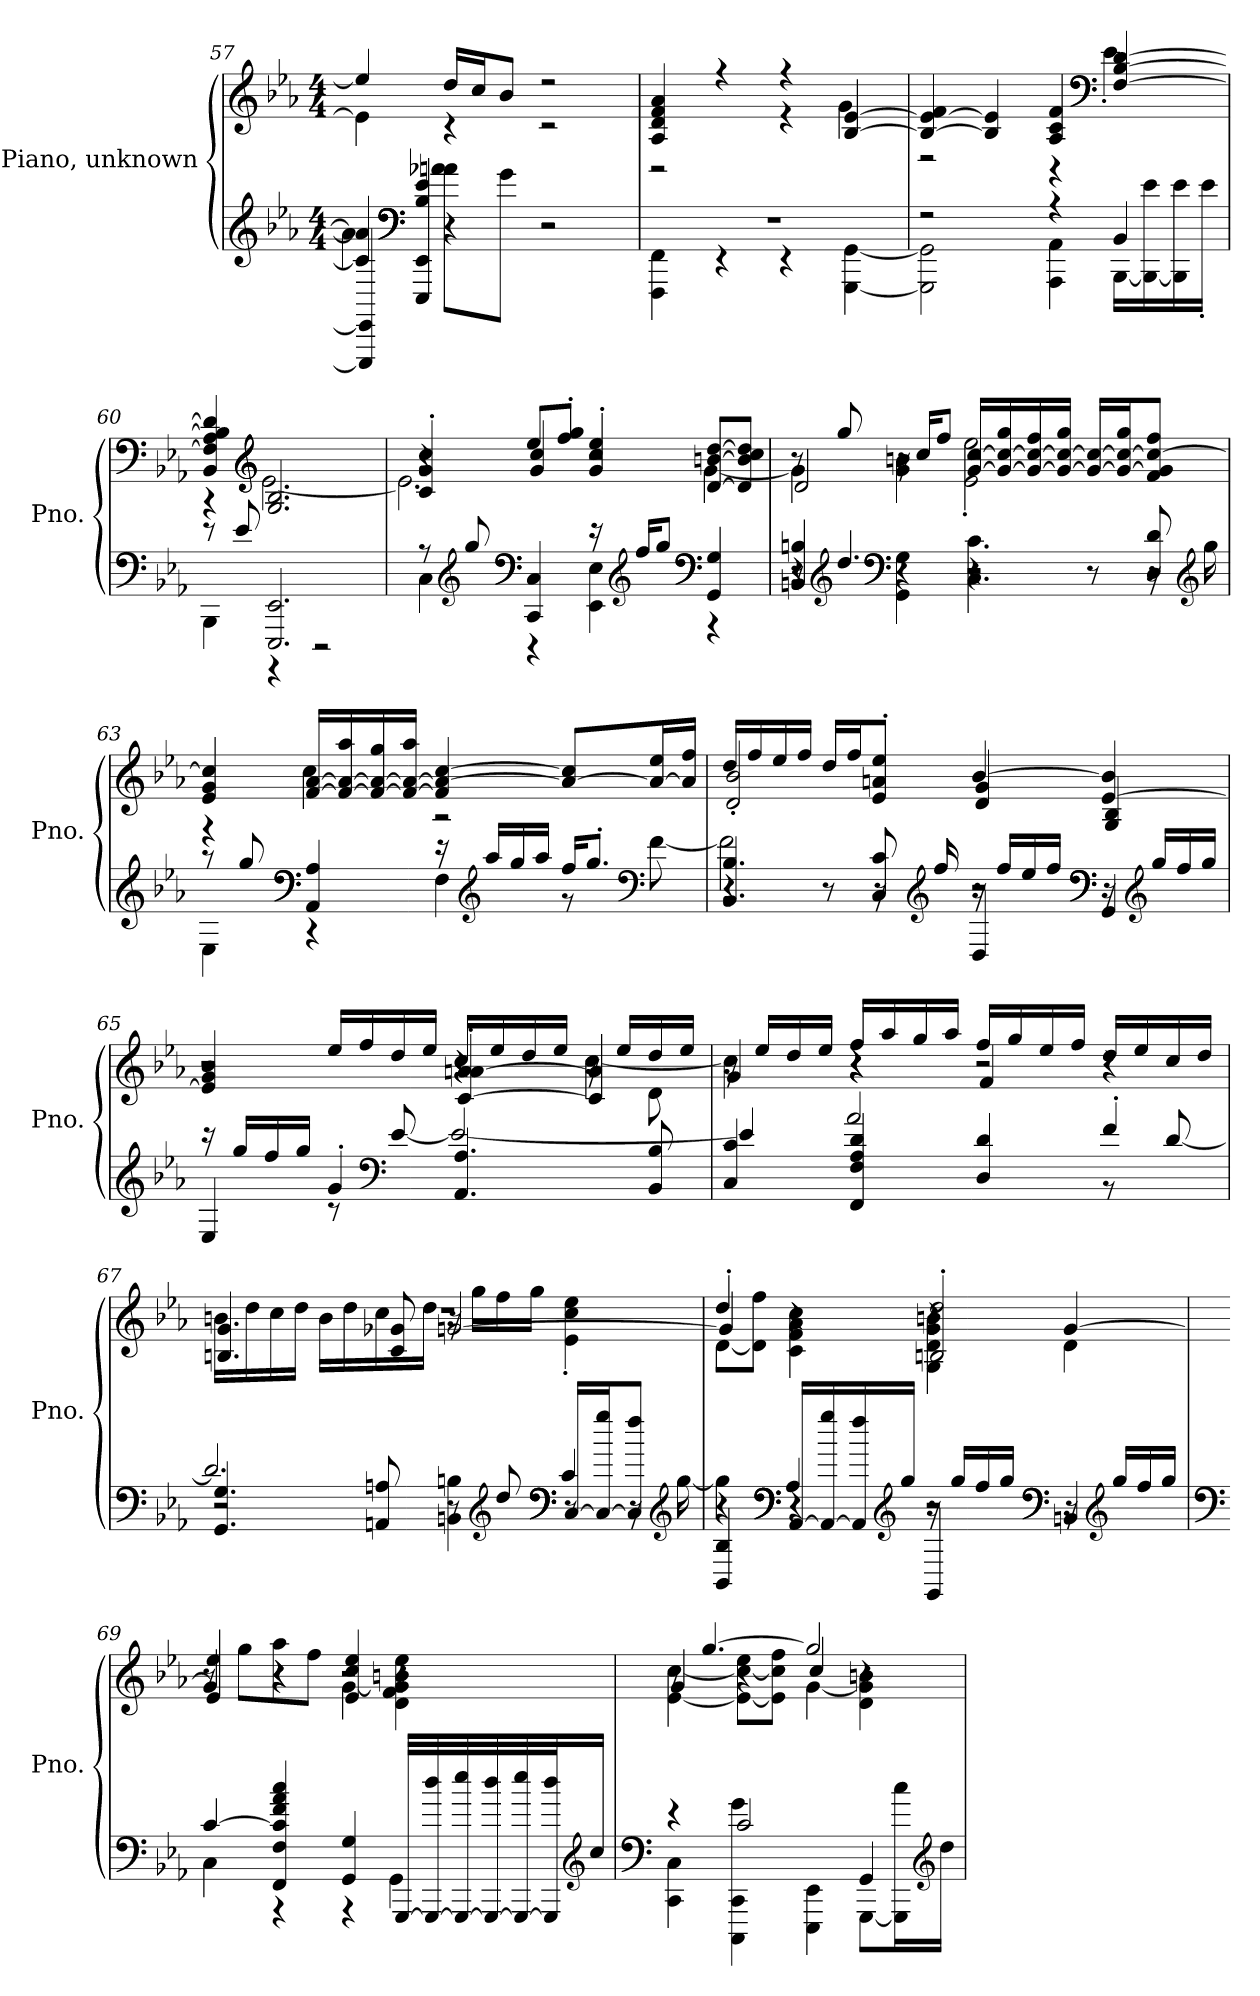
**kern	**kern
*part1	*part1
*staff2	*staff1
*I"Piano, unknown	*
*I'Pno.	*
*clefG2	*clefG2
*k[b-e-a-]	*k[b-e-a-]
*M4/4	*M4/4
=57	=57
*^	*^
*	*^	*	*
4c/] 4a-/]	4a\]	4EEE-/] 4EE-/]	4ee-/]	4e-\]
*clefF4	*	*	*	*
4r	8a-X\ 8an\L	4EEE-/ 4EE-/ 4B-/ 4e-/	16dd/LL	4r
.	.	.	16cc/J	.
.	8g\J	.	8b-/J	.
2r	2r	2r	2r	2r
*	*v	*v	*	*
=58	=58	=58	=58
1r	4FFF\ 4FF\	4A-/ 4d/ 4f/ 4a-/	2r
.	4r	4r	.
.	4r	4r	4r
.	[4GGG\ [4GG\	[4B-/ [4e-/	4g\
!!LO:LB:g=z	!!
=59	=59	=59	=59
2r	2GGG\] 2GG\]	4B-/_ 4e-/_ 4f/	2r
.	.	4B-/] 4e-/]	.
4r	4AAA-\ 4AA-\	4A-/ 4c/ 4f/	4r
*	*	*clefF4	*
4BB-/	[16BBB-\LL	[4F/ [4B-/ [4d/	4e-'\
.	16BBB-\_ 16e-\	.	.
.	16BBB-\] 16e-\	.	.
.	16e-'\JJ	.	.
=60	=60	=60	=60
8r	4BBB-\	4BB-/ 4F/] 4A-/ 4B-/] 4d/]	4r
8e-/	.	.	.
*	*	*clefG2	*
2.EEE-/ 2.EE-/	4r	2.G/ 2.B-/	[2.e-\
.	2r	.	.
=61	=61	=61	=61
*	*	*	*^
8r	4C\	4c/' 4g/' 4cc/'	2.e-\]	4r
*clefG2	*	*	*	*
8gg/	.	.	.	.
*clefF4	*	*	*	*
4CC/ 4C/	4r	8ee-/L	.	4g/ 4cc/
.	.	8ff/' 8gg/'J	.	.
16r	4EE-\ 4E-\	4g/' 4cc/' 4ee-/'	.	2r
*clefG2	*	*	*	*
16ff/KL	.	.	.	.
8gg/J	.	.	.	.
*clefF4	*	*	*	*
4GG/ 4G/	4r	[8d/ [8bn/ [8dd/L	[4g\	.
.	.	8d/] 8b/] 8cc/ 8dd/]J	.	.
!!LO:LB:g=z	!!	!!
=62	=62	=62	=62	=62
*	*^	*	*	*
8r	4r	4BBn/ 4Bn/	8r	4g\]	2d/
*clefG2	*	*	*	*	*
4.dd/	.	.	8gg/	.	.
*clefF4	*	*	*	*	*
.	4GG\ 4G\	4r	16r	4g\ 4bn\	.
.	.	.	16cc/KL	.	.
.	.	.	8ff/J	.	.
2r	4.C\ 4.c\	4r	[16g/ [16cc/LL	2e-\' 2ee-\'	2r
.	.	.	16g/_ 16cc/_ 16gg/	.	.
.	.	.	16g/_ 16cc/_ 16ff/	.	.
.	.	.	16g/_ 16cc/_ 16gg/JJ	.	.
.	.	8r	16g/_ 16cc/_LL	.	.
.	.	.	16g/_ 16cc/_ 16gg/J	.	.
.	16r	8D/ 8d/	8f/ 8g/] 8cc/_ 8ff/J	.	.
*clefG2	*	*	*	*	*
.	16gg\	.	.	.	.
*	*v	*v	*	*	*
*	*	*	*v	*v
!!LO:PB:g=z
=63	=63	=63	=63
8r	4E-\	4e-/ 4g/ 4cc/]	4r
8gg/	.	.	.
*clefF4	*	*	*
4AA-/ 4A-/	4r	[16f/ [16a-/LL	4cc\
.	.	16f/_ 16a-/_ 16aa-/	.
.	.	16f/_ 16a-/_ 16gg/	.
.	.	16f/_ 16a-/_ 16aa-/JJ	.
16r	4F\	4f/] 4a-/_ [4cc/	2r
*clefG2	*	*	*
16aa-/LL	.	.	.
16gg/	.	.	.
16aa-/JJ	.	.	.
16ff/KL	8r	8a-/_ 8cc/]L	.
8.gg'/J	.	.	.
*clefF4	*	*	*
.	[8f\	16a-/_ 16ee-/L	.
.	.	16a-/] 16ff/JJ	.
!!LO:LB:g=z	!!
=64	=64	=64	=64
*	*^	*	*
4.BB-/ 4.B-/	2f\]	4r	16dd/LL	2d/' 2b-/'
.	.	.	16ff/	.
.	.	.	16ee-/	.
.	.	.	16ff/JJ	.
.	.	8r	16dd/LL	.
.	.	.	16ff/J	.
16r	.	8C/ 8c/	8e-/' 8an/' 8ee-/'J	.
*clefG2	*	*	*	*
16ff/	.	.	.	.
16r	2r	4D/	[4b-/	4d/ 4g/
16ff/LL	.	.	.	.
16ee-/	.	.	.	.
16ff/JJ	.	.	.	.
*clefF4	*	*	*	*
16r	.	4GG/	[4e-/ 4b-/]	4G/ 4B-/
*clefG2	*	*	*	*
16gg/LL	.	.	.	.
16ff/	.	.	.	.
16gg/JJ	.	.	.	.
*	*v	*v	*	*
=65	=65	=65	=65
*	*	*^	*^
16r	4E-/	4e-/] 4g/ 4b-/	2r	2r	2r
16gg/LL	.	.	.	.	.
16ff/	.	.	.	.	.
16gg/JJ	.	.	.	.	.
4g'/	8r	16ee-/LL	.	.	.
.	.	16ff/	.	.	.
*clefF4	*	*	*	*	*
.	[8e-/	16dd/	.	.	.
.	.	16ee-/JJ	.	.	.
4.AA-/ 4.A-/	2e-/_	16cc/LL	4r	[4c/' 4a-/' [4an/'	4r
.	.	16ee-/	.	.	.
.	.	16dd/	.	.	.
.	.	16ee-/JJ	.	.	.
.	.	16r	[4cc\	4c/] 4a/]	8r
.	.	16ee-/LL	.	.	.
8BB-/ 8B-/	.	16dd/	.	.	8d\
.	.	16ee-/JJ	.	.	.
*	*	*	*	*v	*v
!!LO:LB:g=z
=66	=66	=66	=66	=66
4C/ 4c/	4e-/]	16r	4cc\]	4g/
.	.	16ee-/LL	.	.
.	.	16dd/	.	.
.	.	16ee-/JJ	.	.
4FF/ 4F/ 4A-/ 4d/	2a-/	16ff/LL	4r	4r
.	.	16aa-/	.	.
.	.	16gg/	.	.
.	.	16aa-/JJ	.	.
4D/ 4d/	.	16ff/LL	2r	4f/
.	.	16gg/	.	.
.	.	16ee-/	.	.
.	.	16ff/JJ	.	.
4f'/	8r	16dd/LL	.	4r
.	.	16ee-/	.	.
.	[8d/	16cc/	.	.
.	.	16dd/JJ	.	.
=67	=67	=67	=67	=67
*	*^	*	*	*
4.GG/ 4.G/	2r	2.d/]	1r	16bn\LL	4.Bn/ 4.g/
.	.	.	.	16dd\	.
.	.	.	.	16cc\	.
.	.	.	.	16dd\JJ	.
.	.	.	.	16b\LL	.
.	.	.	.	16dd\	.
8AAn/ 8An/	.	.	.	16cc\	8c/ 8g-X/
.	.	.	.	16dd\JJ	.
8r	4BBn\ 4Bn\	.	.	16r	[2gn/
.	.	.	.	16gg\LL	.
*clefG2	*	*	*	*	*
8dd/	.	.	.	16ff\	.
.	.	.	.	16gg\JJ	.
*clefF4	*	*	*	*	*
[16C/LL	8r	4c/	.	4e-\' 4cc\' 4ee-\'	.
16C/_ 16gg/J	.	.	.	.	.
8C/] 8ff/J	16r	.	.	.	.
*clefG2	*	*	*	*	*
.	[16gg\	.	.	.	.
!!LO:LB:g=z	!!	!!
=68	=68	=68	=68	=68	=68
4BB-/ 4B-/	4gg\]	4r	4dd'/	[8d\L	4g/]
.	.	.	.	8d\] 8ff\J	.
*clefF4	*	*	*	*	*
[16AA-/LL	4r	4A-/	4r	4c\ 4f\ 4a-\ 4cc\	4r
16AA-/_ 16gg/	.	.	.	.	.
16AA-/] 16ff/	.	.	.	.	.
*clefG2	*	*	*	*	*
16gg/JJ	.	.	.	.	.
16r	2r	4GG/	4r	4G\ 4d\ 4g\ 4bn\	2Bn/' 2dd/'
16gg/LL	.	.	.	.	.
16ff/	.	.	.	.	.
16gg/JJ	.	.	.	.	.
*clefF4	*	*	*	*	*
16r	.	4BBn/	[4g/	4d\	.
*clefG2	*	*	*	*	*
16gg/LL	.	.	.	.	.
16ff/	.	.	.	.	.
16gg/JJ	.	.	.	.	.
*v	*v	*v	*	*	*
=69	=69	=69	=69
*clefF4	*	*	*
*^	*	*	*
[4c/	4C\	4g/]	8r	4e-/ 4ee-/
.	.	.	8gg\L	.
4FF/ 4F/ 4c/] 4f/ 4a-/ 4cc/	4r	4r	8aa-\	4r
.	.	.	8ff\J	.
4GG/ 4G/	4r	2r	[4g\	4e-/ 4cc/ 4ee-/
[32GGG/LLL	4GG\	.	4d\ 4f\ 4g\] 4bn\ 4ee-\	4r
32GGG/_ 32dd/	.	.	.	.
32GGG/_ 32ee-/	.	.	.	.
32GGG/_ 32dd/	.	.	.	.
32GGG/_ 32ee-/	.	.	.	.
32GGG/] 32dd/J	.	.	.	.
*clefG2	*	*	*	*
16cc/JJ	.	.	.	.
!!LO:LB:g=z	!!	!!
=70	=70	=70	=70	=70
*clefF4	*	*	*	*
4r	4CC\ 4C\	8r	[4e-\ [4cc\	4g/
.	.	[4.gg/	.	.
2c/	4CCC\ 4CC\ 4g\	.	8e-\_ 8cc\_ 8ee-\L	4r
.	.	.	8e-\] 8cc\] 8ff\J	.
.	4EEE-\ 4EE-\	2gg/]	[4g\	4cc/
4GG/	[8GGG\L	.	4d\ 4g\] 4bn\	4r
.	16GGG\] 16cc\L	.	.	.
*clefG2	*	*	*	*
.	16dd\JJ	.	.	.
*v	*v	*	*	*
*	*v	*v	*v
=	=
*-	*-
